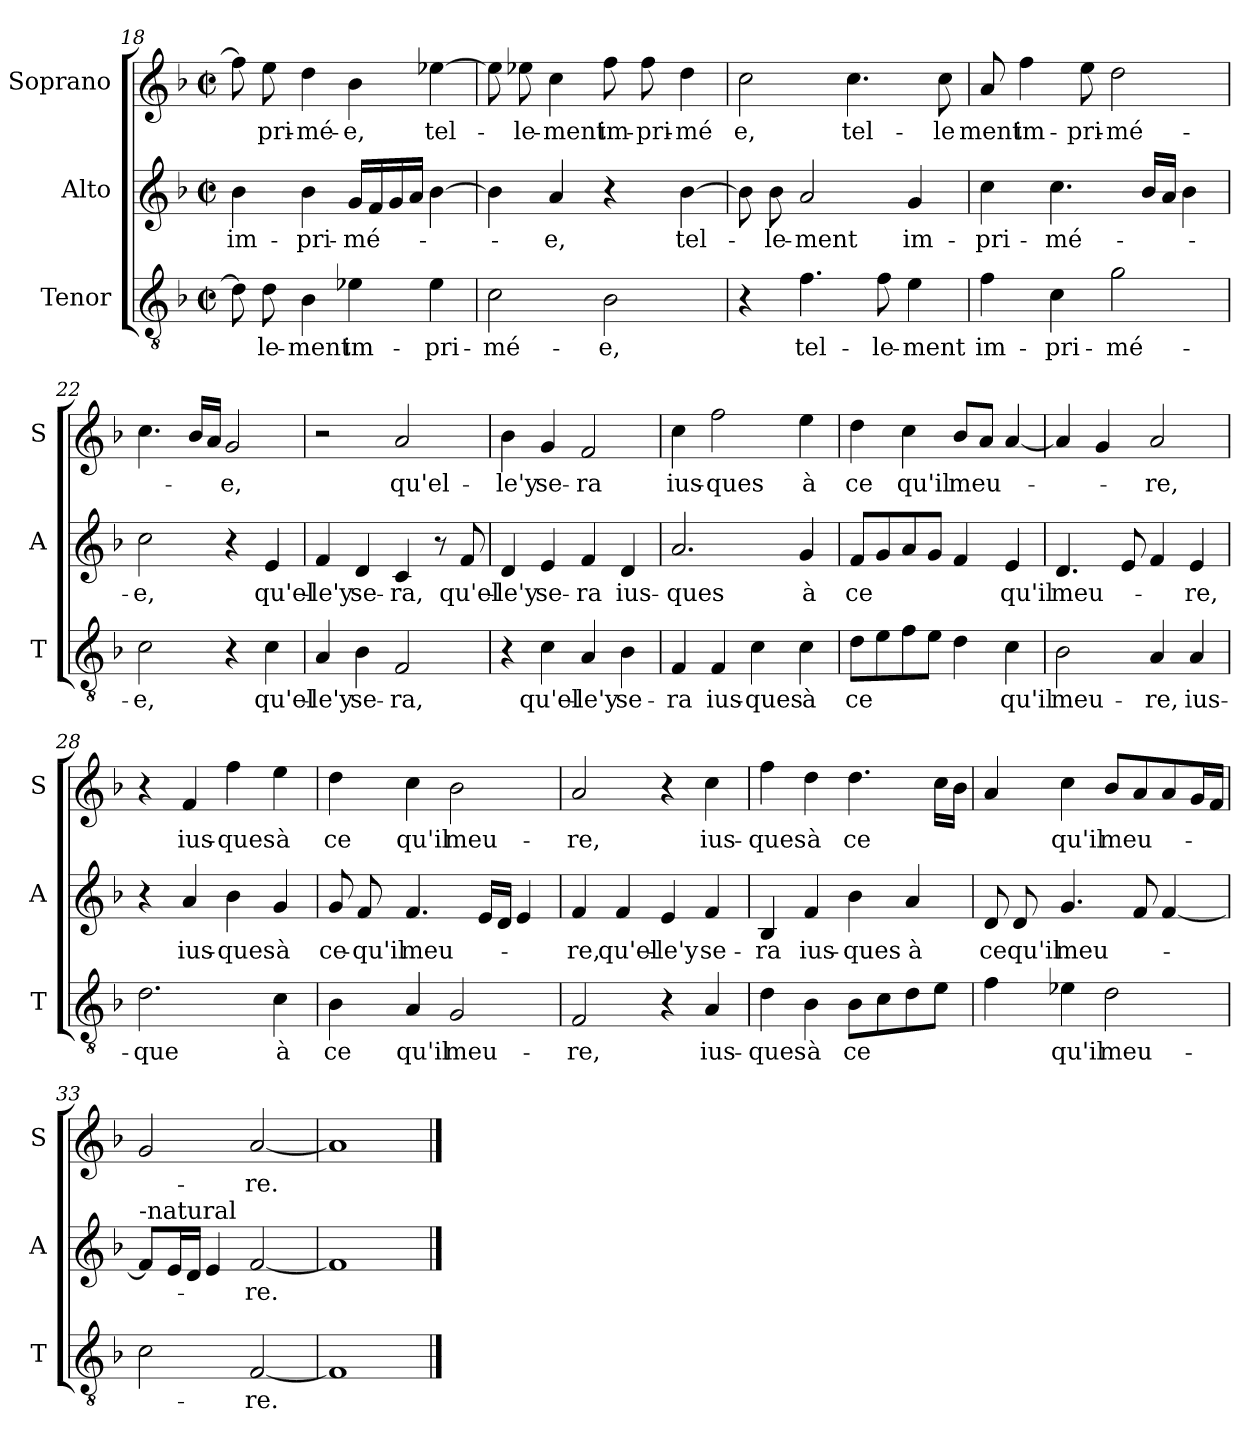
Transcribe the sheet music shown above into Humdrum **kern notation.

**kern	**text	**kern	**text	**kern	**text
*part3	*part3	*part2	*part2	*part1	*part1
*staff3	*staff3	*staff2	*staff2	*staff1	*staff1
*I"Tenor	*	*I"Alto	*	*I"Soprano	*
*I'T	*	*I'A	*	*I'S	*
!!LO:LB:g=z
*clefGv2	*	*clefG2	*	*clefG2	*
*k[b-]	*	*k[b-]	*	*k[b-]	*
*F:	*	*F:	*	*F:	*
*M2/2	*	*M2/2	*	*M2/2	*
*met(c|)	*	*met(c|)	*	*met(c|)	*
=18	=18	=18	=18	=18	=18
!	!	!	!LO:LY:b	!	!
8d\]	.	4b-\	im-	8ff\]	.
!	!LO:LY:b	!	!	!	!LO:LY:b
8d\	-le-	.	.	8ee\	pri-
!	!LO:LY:b	!	!LO:LY:b	!	!LO:LY:b
4B-\	-ment	4b-\	-pri-	4dd\	-mé-
!	!LO:LY:b	!	!LO:LY:b	!	!LO:LY:b
4e-X\	im-	16g/LL	-mé-	4b-\	-e,
.	.	16f/	.	.	.
.	.	16g/	.	.	.
.	.	16a/JJ	.	.	.
!	!LO:LY:b	!	!	!	!LO:LY:b
4e-\	-pri-	[4b-\	.	[4ee-X\	tel-
=19	=19	=19	=19	=19	=19
!	!LO:LY:b	!	!	!	!
2c\	-mé-	4b-\]	.	8ee-\]	.
!	!	!	!	!	!LO:LY:b
.	.	.	.	8ee-X\	-le-
!	!	!	!LO:LY:b	!	!LO:LY:b
.	.	4a/	-e,	4cc\	-ment
!	!LO:LY:b	!	!	!	!LO:LY:b
2B-\	-e,	4r	.	8ff\	im-
!	!	!	!	!	!LO:LY:b
.	.	.	.	8ff\	-pri-
!	!	!	!LO:LY:b	!	!LO:LY:b
.	.	[4b-\	tel-	4dd\	-mé
=20	=20	=20	=20	=20	=20
!	!	!	!	!	!LO:LY:b
4r	.	8b-\]	.	2cc\	e,
!	!	!	!LO:LY:b	!	!
.	.	8b-\	-le-	.	.
!	!LO:LY:b	!	!LO:LY:b	!	!
4.f\	tel-	2a/	-ment	.	.
!	!	!	!	!	!LO:LY:b
.	.	.	.	4.cc\	tel-
!	!LO:LY:b	!	!	!	!
8f\	-le-	.	.	.	.
!	!LO:LY:b	!	!LO:LY:b	!	!
4e\	-ment	4g/	im-	.	.
!	!	!	!	!	!LO:LY:b
.	.	.	.	8cc\	-le
=21	=21	=21	=21	=21	=21
!	!LO:LY:b	!	!LO:LY:b	!	!LO:LY:b
4f\	im-	4cc\	-pri-	8a/	ment
!	!	!	!	!	!LO:LY:b
.	.	.	.	4ff\	im-
!	!LO:LY:b	!	!LO:LY:b	!	!
4c\	-pri-	4.cc\	-mé-	.	.
!	!	!	!	!	!LO:LY:b
.	.	.	.	8ee\	-pri-
!	!LO:LY:b	!	!	!	!LO:LY:b
2g\	-mé-	.	.	2dd\	-mé-
.	.	16b-/LL	.	.	.
.	.	16a/JJ	.	.	.
.	.	4b-\	.	.	.
!!LO:LB:g=z
=22	=22	=22	=22	=22	=22
!	!LO:LY:b	!	!LO:LY:b	!	!
2c\	-e,	2cc\	-e,	4.cc\	.
.	.	.	.	16b-/LL	.
.	.	.	.	16a/JJ	.
!	!	!	!	!	!LO:LY:b
4r	.	4r	.	2g/	-e,
!	!LO:LY:b	!	!LO:LY:b	!	!
4c\	qu'el-	4e/	qu'el-	.	.
=23	=23	=23	=23	=23	=23
!	!LO:LY:b	!	!LO:LY:b	!	!
4A/	-le'y	4f/	-le'y	2r	.
!	!LO:LY:b	!	!LO:LY:b	!	!
4B-\	se-	4d/	se-	.	.
!	!LO:LY:b	!	!LO:LY:b	!	!LO:LY:b
2F/	-ra,	4c/	-ra,	2a/	qu'el-
.	.	8r	.	.	.
!	!	!	!LO:LY:b	!	!
.	.	8f/	qu'el-	.	.
=24	=24	=24	=24	=24	=24
!	!	!	!LO:LY:b	!	!LO:LY:b
4r	.	4d/	-le'y	4b-\	-le'y
!	!LO:LY:b	!	!LO:LY:b	!	!LO:LY:b
4c\	qu'el-	4e/	se-	4g/	se-
!	!LO:LY:b	!	!LO:LY:b	!	!LO:LY:b
4A/	-le'y	4f/	-ra	2f/	-ra
!	!LO:LY:b	!	!LO:LY:b	!	!
4B-\	se-	4d/	ius-	.	.
=25	=25	=25	=25	=25	=25
!	!LO:LY:b	!	!LO:LY:b	!	!LO:LY:b
4F/	-ra	2.a/	-ques	4cc\	ius-
!	!LO:LY:b	!	!	!	!LO:LY:b
4F/	ius-	.	.	2ff\	-ques
!	!LO:LY:b	!	!	!	!
4c\	-ques	.	.	.	.
!	!LO:LY:b	!	!LO:LY:b	!	!LO:LY:b
4c\	à	4g/	à	4ee\	à
!!LO:LB:g=z
=26	=26	=26	=26	=26	=26
!	!LO:LY:b	!	!LO:LY:b	!	!LO:LY:b
8d\L	ce	8f/L	ce	4dd\	ce
8e\	.	8g/	.	.	.
!	!	!	!	!	!LO:LY:b
8f\	.	8a/	.	4cc\	qu'il
8e\J	.	8g/J	.	.	.
!	!	!	!	!	!LO:LY:b
4d\	.	4f/	.	8b-/L	meu-
.	.	.	.	8a/J	.
!	!LO:LY:b	!	!LO:LY:b	!	!
4c\	qu'il	4e/	qu'il	[4a/	.
=27	=27	=27	=27	=27	=27
!	!LO:LY:b	!	!LO:LY:b	!	!
2B-\	meu-	4.d/	meu-	4a/]	.
.	.	.	.	4g/	.
.	.	8e/	.	.	.
!	!LO:LY:b	!	!	!	!LO:LY:b
4A/	-re,	4f/	.	2a/	-re,
!	!LO:LY:b	!	!LO:LY:b	!	!
4A/	ius-	4e/	-re,	.	.
=28	=28	=28	=28	=28	=28
!	!LO:LY:b	!	!	!	!
2.d\	-que	4r	.	4r	.
!	!	!	!LO:LY:b	!	!LO:LY:b
.	.	4a/	ius-	4f/	ius-
!	!	!	!LO:LY:b	!	!LO:LY:b
.	.	4b-\	-ques	4ff\	-ques
!	!LO:LY:b	!	!LO:LY:b	!	!LO:LY:b
4c\	à	4g/	à	4ee\	à
=29	=29	=29	=29	=29	=29
!	!LO:LY:b	!	!LO:LY:b	!	!LO:LY:b
4B-\	ce	8g/	ce-	4dd\	ce
!	!	!	!LO:LY:b	!	!
.	.	8f/	-qu'il	.	.
!	!LO:LY:b	!	!LO:LY:b	!	!LO:LY:b
4A/	qu'il	4.f/	meu-	4cc\	qu'il
!	!LO:LY:b	!	!	!	!LO:LY:b
2G/	meu-	.	.	2b-\	meu-
.	.	16e/LL	.	.	.
.	.	16d/JJ	.	.	.
.	.	4e/	.	.	.
!!LO:PB:g=z
=30	=30	=30	=30	=30	=30
!	!LO:LY:b	!	!LO:LY:b	!	!LO:LY:b
2F/	-re,	4f/	-re,	2a/	-re,
!	!	!	!LO:LY:b	!	!
.	.	4f/	qu'el-	.	.
!	!	!	!LO:LY:b	!	!
4r	.	4e/	-le'y	4r	.
!	!LO:LY:b	!	!LO:LY:b	!	!LO:LY:b
4A/	ius-	4f/	se-	4cc\	ius-
=31	=31	=31	=31	=31	=31
!	!LO:LY:b	!	!LO:LY:b	!	!LO:LY:b
4d\	-ques	4B-/	-ra	4ff\	-ques
!	!LO:LY:b	!	!LO:LY:b	!	!LO:LY:b
4B-\	à	4f/	ius-	4dd\	à
!	!LO:LY:b	!	!LO:LY:b	!	!LO:LY:b
8B-\L	ce	4b-\	-ques	4.dd\	ce
8c\	.	.	.	.	.
!	!	!	!LO:LY:b	!	!
8d\	.	4a/	à	.	.
8e\J	.	.	.	16cc\LL	.
.	.	.	.	16b-\JJ	.
=32	=32	=32	=32	=32	=32
!	!	!	!LO:LY:b	!	!
4f\	.	8d/	ce	4a/	.
!	!	!	!LO:LY:b	!	!
.	.	8d/	qu'il	.	.
!	!LO:LY:b	!	!LO:LY:b	!	!LO:LY:b
4e-X\	qu'il	4.g/	meu-	4cc\	qu'il
!	!LO:LY:b	!	!	!	!LO:LY:b
2d\	meu-	.	.	8b-/L	meu-
.	.	8f/	.	8a/	.
.	.	[4f/	.	8a/	.
.	.	.	.	16g/L	.
.	.	.	.	16f/JJ	.
=33	=33	=33	=33	=33	=33
!	!	!LO:TX:a:t=-natural	!	!	!
2c\	.	8f/L]	.	2g/	.
.	.	16e/L	.	.	.
.	.	16d/JJ	.	.	.
.	.	4e/	.	.	.
!	!LO:LY:b	!	!LO:LY:b	!	!LO:LY:b
[2F/	-re.	[2f/	-re.	[2a/	-re.
=34	=34	=34	=34	=34	=34
1F]	.	1f]	.	1a]	.
==	==	==	==	==	==
*-	*-	*-	*-	*-	*-
